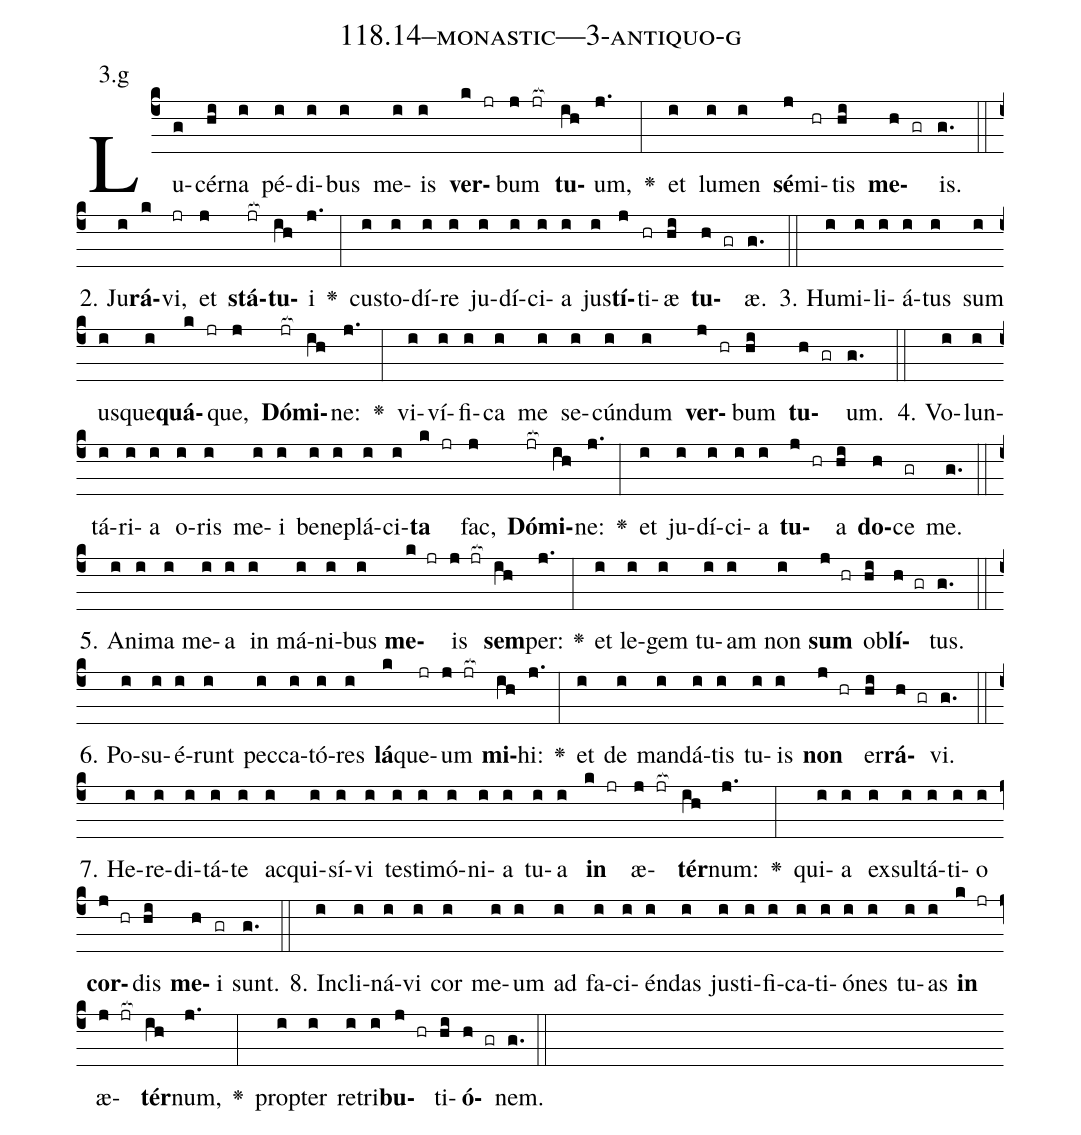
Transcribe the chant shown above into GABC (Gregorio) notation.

name: 118.14--monastic---3-antiquo-g;
annotation: 3.g;
%%
(c4)Lu(g)cér(hi)na(i) pé(i)di(i)bus(i) me(i)is(i) <b>ver</b>(k jr)bum(j jr[ocb:1{]) <b>tu</b>(ih[ocb:0}])um,(j.) <v>\greheightstar</v>(:) et(i) lu(i)men(i) <b>sé</b>(j)mi(hr)tis(hi) <b>me</b>(h gr)is.(g.) (::)
2. Ju(i)<b>rá</b>(k)vi,(jr) et(j) <b>stá</b>(jr[ocb:1{])<b>tu</b>(ih[ocb:0}])i(j.) <v>\greheightstar</v>(:) cus(i)to(i)dí(i)re(i) ju(i)dí(i)ci(i)a(i) jus(i)<b>tí</b>(j)ti(hr)æ(hi) <b>tu</b>(h gr)æ.(g.) (::)
3. Hu(i)mi(i)li(i)á(i)tus(i) sum(i) us(i)que(i)<b>quá</b>(k jr)que,(j) <b>Dó</b>(jr[ocb:1{])<b>mi</b>(ih[ocb:0}])ne:(j.) <v>\greheightstar</v>(:) vi(i)ví(i)fi(i)ca(i) me(i) se(i)cún(i)dum(i) <b>ver</b>(j hr)bum(hi) <b>tu</b>(h gr)um.(g.) (::)
4. Vo(i)lun(i)tá(i)ri(i)a(i) o(i)ris(i) me(i)i(i) be(i)ne(i)plá(i)ci(i)<b>ta</b>(k jr) fac,(j) <b>Dó</b>(jr[ocb:1{])<b>mi</b>(ih[ocb:0}])ne:(j.) <v>\greheightstar</v>(:) et(i) ju(i)dí(i)ci(i)a(i) <b>tu</b>(j hr)a(hi) <b>do</b>(h)ce(gr) me.(g.) (::)
5. A(i)ni(i)ma(i) me(i)a(i) in(i) má(i)ni(i)bus(i) <b>me</b>(k jr)is(j jr[ocb:1{]) <b>sem</b>(ih[ocb:0}])per:(j.) <v>\greheightstar</v>(:) et(i) le(i)gem(i) tu(i)am(i) non(i) <b>sum</b>(j hr) ob(hi)<b>lí</b>(h gr)tus.(g.) (::)
6. Po(i)su(i)é(i)runt(i) pec(i)ca(i)tó(i)res(i) <b>lá</b>(k)que(jr)um(j jr[ocb:1{]) <b>mi</b>(ih[ocb:0}])hi:(j.) <v>\greheightstar</v>(:) et(i) de(i) man(i)dá(i)tis(i) tu(i)is(i) <b>non</b>(j hr) er(hi)<b>rá</b>(h gr)vi.(g.) (::)
7. He(i)re(i)di(i)tá(i)te(i) ac(i)qui(i)sí(i)vi(i) tes(i)ti(i)mó(i)ni(i)a(i) tu(i)a(i) <b>in</b>(k jr) æ(j jr[ocb:1{])<b>tér</b>(ih[ocb:0}])num:(j.) <v>\greheightstar</v>(:) qui(i)a(i) ex(i)sul(i)tá(i)ti(i)o(i) <b>cor</b>(j hr)dis(hi) <b>me</b>(h)i(gr) sunt.(g.) (::)
8. In(i)cli(i)ná(i)vi(i) cor(i) me(i)um(i) ad(i) fa(i)ci(i)én(i)das(i) jus(i)ti(i)fi(i)ca(i)ti(i)ó(i)nes(i) tu(i)as(i) <b>in</b>(k jr) æ(j jr[ocb:1{])<b>tér</b>(ih[ocb:0}])num,(j.) <v>\greheightstar</v>(:) prop(i)ter(i) re(i)tri(i)<b>bu</b>(j hr)ti(hi)<b>ó</b>(h gr)nem.(g.) (::)
